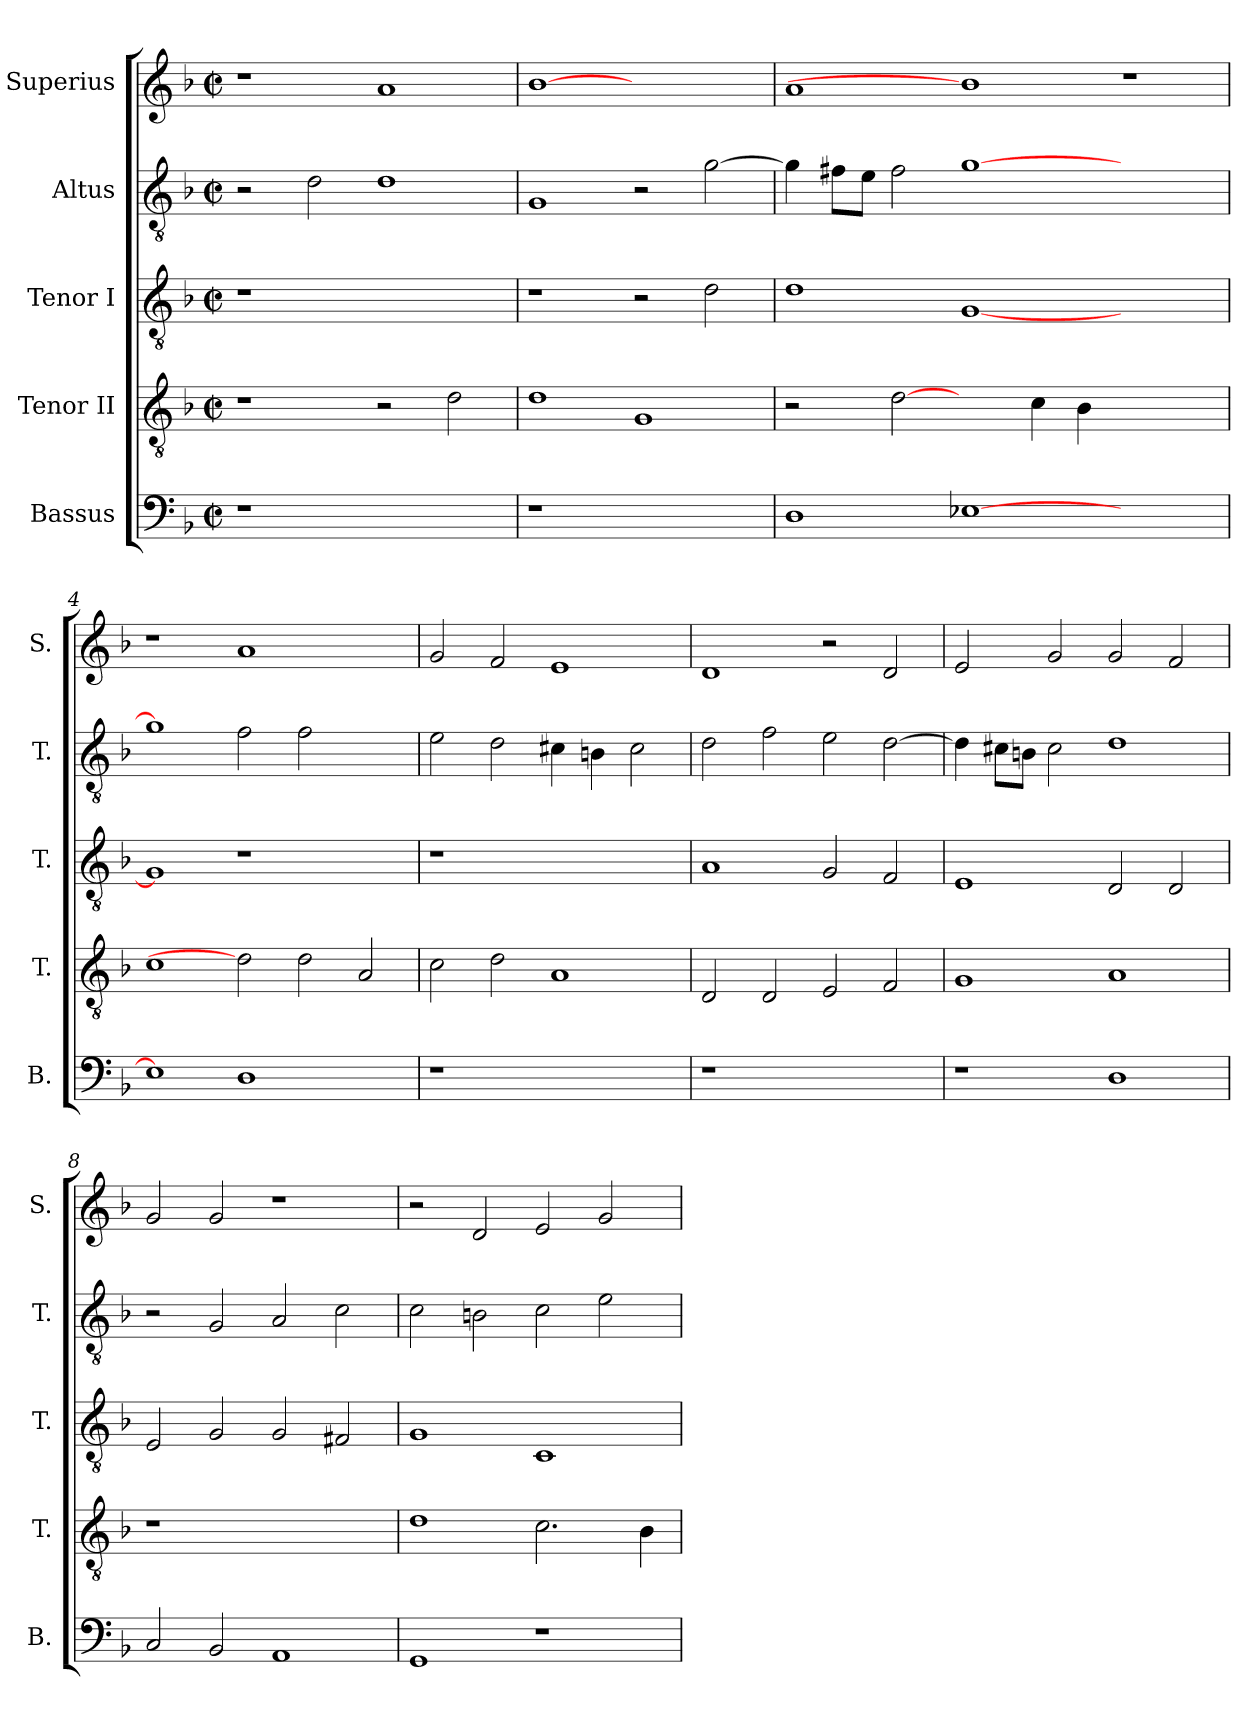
**kern	**kern	**kern	**kern	**kern
*part5	*part4	*part3	*part2	*part1
*staff5	*staff4	*staff3	*staff2	*staff1
*I"Bassus	*I"Tenor II	*I"Tenor I	*I"Altus	*I"Superius
*I'B.	*I'T.	*I'T.	*I'T.	*I'S.
!!LO:PB:g=z
*clefF4	*clefGv2	*clefGv2	*clefGv2	*clefG2
*	*ITrd7c12	*ITrd7c12	*ITrd7c12	*
*k[b-]	*k[b-]	*k[b-]	*k[b-]	*k[b-]
*F:	*F:	*F:	*F:	*F:
*M2/2	*M2/2	*M2/2	*M2/2	*M2/2
*met(c|)	*met(c|)	*met(c|)	*met(c|)	*met(c|)
=1	=1	=1	=1	=1
!LO:N:vis=1	!	!LO:N:vis=1	!	!
1r	1r	1r	2r	1r
.	.	.	2Di\	.
1ryy	2r	1ryy	1Di	1ai
.	2Di\	.	.	.
=2	=2	=2	=2	=2
!LO:N:vis=1	!	!	!	!
1r	1Di	1r	1GGi	[1b-i
1ryy	1GGi	2r	2r	1ryy
.	.	2Di\	[>2Gi\	.
=3	=3	=3	=3	=3
1Di	2r	1Di	4Gi\]	1ai
.	.	.	8F#Xi\L	.
.	.	.	8Ei\J	.
.	[2Di	.	2F#i\	.
[>1E-Xi	2ryy	[<1GGi	[>1Gi	1b-i]
.	4Ci\	.	.	.
.	4BB-i\	.	.	.
1ryy	1ryy	1ryy	1ryy	1r
=4	=4	=4	=4	=4
1E-i]	1Ci	1GGi]	1Gi]	1r
1Di	2Di]	1r	2Fi\	1ai
.	2Di\	.	2Fi\	.
2ryy	2AAi/	2ryy	2ryy	2ryy
!!LO:LB:g=z
=5	=5	=5	=5	=5
!LO:N:vis=1	!	!LO:N:vis=1	!	!
1r	2Ci\	1r	2Ei\	2gi/
.	2Di\	.	2Di\	2fi/
1ryy	1AAi	1ryy	4C#Xi\	1ei
.	.	.	4BBni\	.
.	.	.	2C#i\	.
=6	=6	=6	=6	=6
!LO:N:vis=1	!	!	!	!
1r	2DDi/	1AAi	2Di\	1di
.	2DDi/	.	2Fi\	.
1ryy	2EEi/	2GGi/	2Ei\	2r
.	2FFi/	2FFi/	[>2Di\	2di/
=7	=7	=7	=7	=7
1r	1GGi	1EEi	4Di\]	2ei/
.	.	.	8C#Xi\L	.
.	.	.	8BBni\J	.
.	.	.	2C#i\	2gi/
1Di	1AAi	2DDi/	1Di	2gi/
.	.	2DDi/	.	2fi/
=8	=8	=8	=8	=8
!	!LO:N:vis=1	!	!	!
2Ci/	1r	2EEi/	2r	2gi/
2BB-i/	.	2GGi/	2GGi/	2gi/
1AAi	1ryy	2GGi/	2AAi/	1r
.	.	2FF#Xi/	2Ci\	.
!!LO:PB:g=z
=9	=9	=9	=9	=9
1GGi	1Di	1GGi	2Ci\	2r
.	.	.	2BBni\	2di/
1r	2.Ci\	1CCi	2Ci\	2ei/
.	.	.	2Ei\	2gi/
.	4BB-i\	.	.	.
=	=	=	=	=
*-	*-	*-	*-	*-
